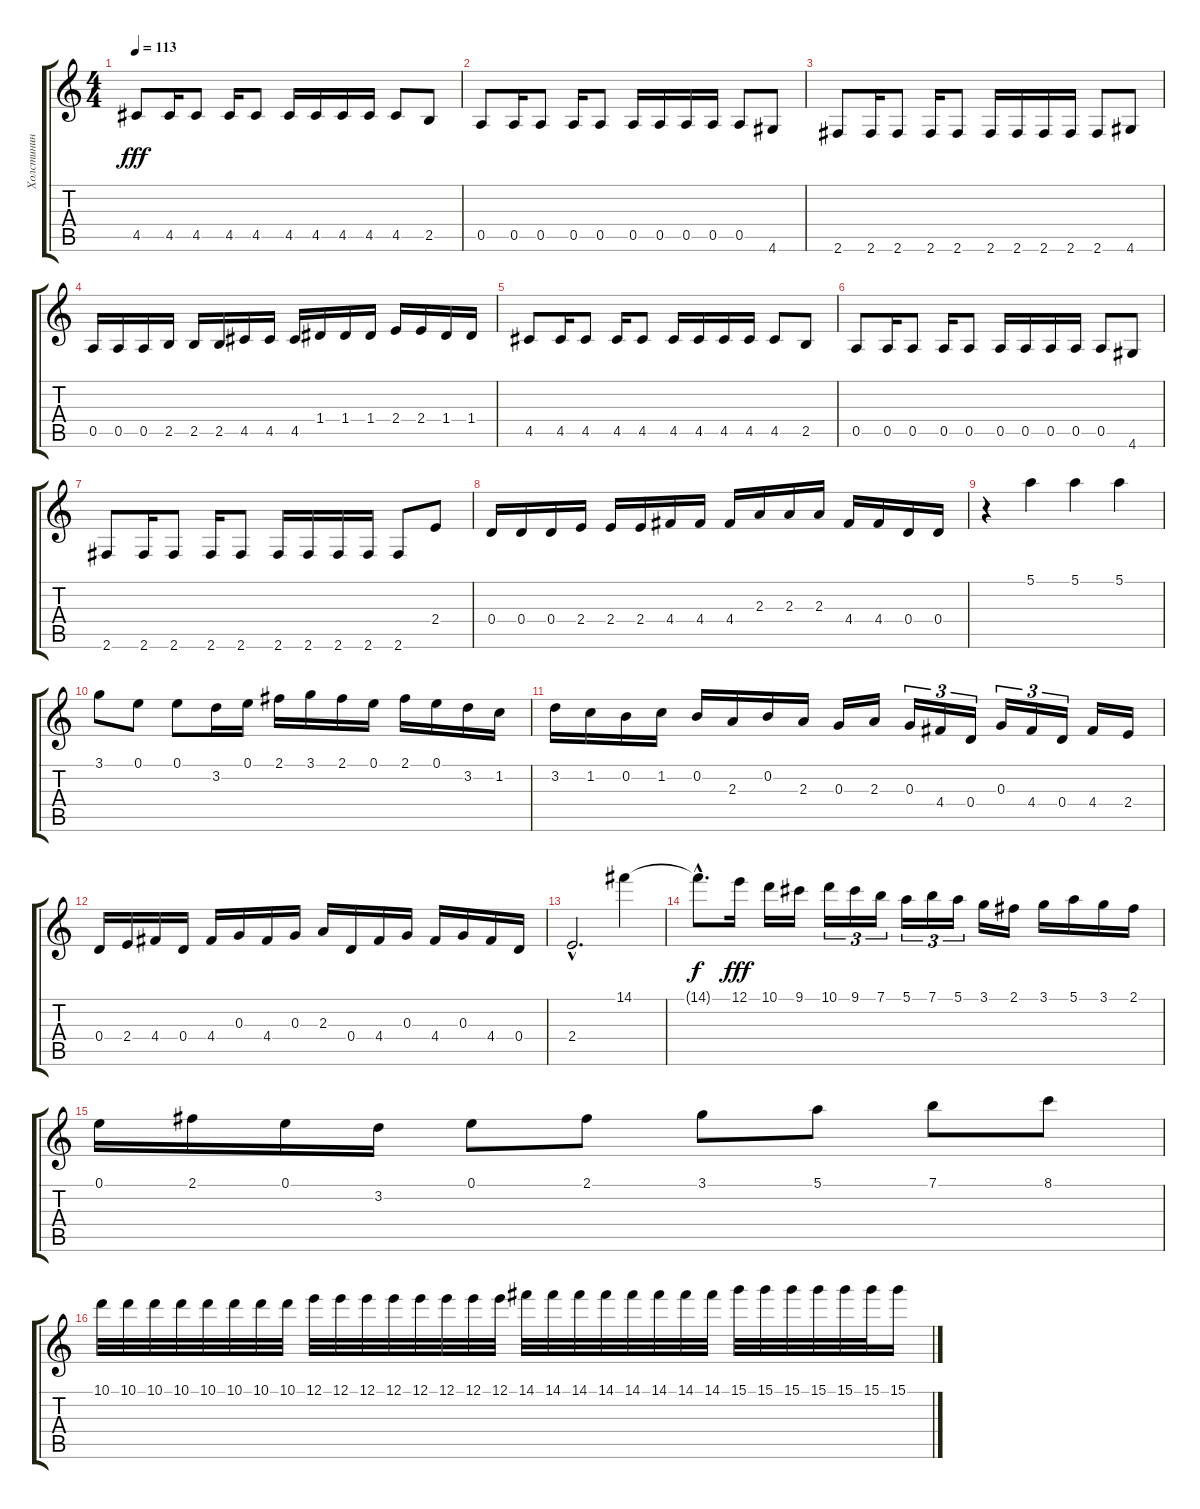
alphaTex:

\track ("Холстинин" "Холстинин") {instrument distortionguitar}
\staff {score tabs}
\tuning (E4 B3 G3 D3 A2 E2) {hide}
\ts (4 4)
\tempo 113
\clef g2
\ks c
4.5.8{dy fff} 4.5.16 4.5.8 4.5.16 4.5.8 4.5.16 4.5.16 4.5.16 4.5.16 4.5.8 2.5.8 |
0.5.8 0.5.16 0.5.8 0.5.16 0.5.8 0.5.16 0.5.16 0.5.16 0.5.16 0.5.8 4.6.8 |
2.6.8 2.6.16 2.6.8 2.6.16 2.6.8 2.6.16 2.6.16 2.6.16 2.6.16 2.6.8 4.6.8 |
0.5.16 0.5.16 0.5.16 2.5.16 2.5.16 2.5.16 4.5.16 4.5.16 4.5.16 1.4.16 1.4.16 1.4.16 2.4.16 2.4.16 1.4.16 1.4.16 |
4.5.8 4.5.16 4.5.8 4.5.16 4.5.8 4.5.16 4.5.16 4.5.16 4.5.16 4.5.8 2.5.8 |
0.5.8 0.5.16 0.5.8 0.5.16 0.5.8 0.5.16 0.5.16 0.5.16 0.5.16 0.5.8 4.6.8 |
2.6.8 2.6.16 2.6.8 2.6.16 2.6.8 2.6.16 2.6.16 2.6.16 2.6.16 2.6.8 2.4.8 |
0.4.16 0.4.16 0.4.16 2.4.16 2.4.16 2.4.16 4.4.16 4.4.16 4.4.16 2.3.16 2.3.16 2.3.16 4.4.16 4.4.16 0.4.16 0.4.16 |
r.4 5.1.4 5.1.4 5.1.4 |
3.1.8 0.1.8 0.1.8 3.2.16 0.1.16 2.1.16 3.1.16 2.1.16 0.1.16 2.1.16 0.1.16 3.2.16 1.2.16 |
3.2.16 1.2.16 0.2.16 1.2.16 0.2.16 2.3.16 0.2.16 2.3.16 0.3.16 2.3.16 0.3.16{tu (3 2)} 4.4.16{tu (3 2)} 0.4.16{tu (3 2)} 0.3.16{tu (3 2)} 4.4.16{tu (3 2)} 0.4.16{tu (3 2)} 4.4.16 2.4.16 |
0.4.16 2.4.16 4.4.16 0.4.16 4.4.16 0.3.16 4.4.16 0.3.16 2.3.16 0.4.16 4.4.16 0.3.16 4.4.16 0.3.16 4.4.16 0.4.16 |
2.4{hac}.2{d} 14.1.4 |
14.1{hac t}.8{d dy f} 12.1.16{dy fff} 10.1.16 9.1.16 10.1.16{tu (3 2)} 9.1.16{tu (3 2)} 7.1.16{tu (3 2)} 5.1.16{tu (3 2)} 7.1.16{tu (3 2)} 5.1.16{tu (3 2)} 3.1.16 2.1.16 3.1.16 5.1.16 3.1.16 2.1.16 |
0.1.16 2.1.16 0.1.16 3.2.16 0.1.8 2.1.8 3.1.8 5.1.8 7.1.8 8.1.8 |
10.1.32 10.1.32 10.1.32 10.1.32 10.1.32 10.1.32 10.1.32 10.1.32 12.1.32 12.1.32 12.1.32 12.1.32 12.1.32 12.1.32 12.1.32 12.1.32 14.1.32 14.1.32 14.1.32 14.1.32 14.1.32 14.1.32 14.1.32 14.1.32 15.1.32 15.1.32 15.1.32 15.1.32 15.1.32 15.1.32 15.1.16
